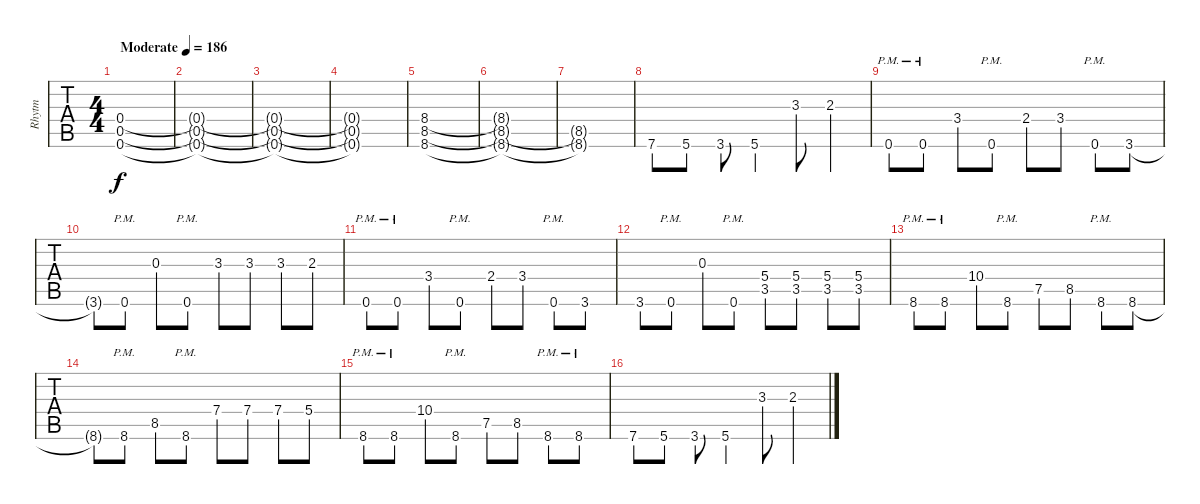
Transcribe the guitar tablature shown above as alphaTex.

\track ("Rhytm" "Rhytm") {instrument distortionguitar}
\staff {tabs}
\tuning (Eb4 Bb3 Gb3 Db3 Ab2 Db2) {hide}
\ts (4 4)
\tempo (186 "Moderate")
\clef g2
\ks db
(0.4 0.5 0.6).1{dy f instrument distortionguitar} |
(0.4{t} 0.5{t} 0.6{t}).1 |
(0.4{t} 0.5{t} 0.6{t}).1 |
(0.4{t} 0.5{t} 0.6{t}).1 |
(8.4 8.5 8.6).1 |
(8.4{t} 8.5{t} 8.6{t}).1 |
(8.5{t} 8.6{t}).1 |
7.6.8 5.6.8 3.6.8 5.6.4 3.3.8 2.3.4 |
0.6{pm}.8 0.6{pm}.8 3.4.8 0.6{pm}.8 2.4.8 3.4.8 0.6{pm}.8 3.6.8 |
3.6{t}.8 0.6{pm}.8 0.3.8 0.6{pm}.8 3.3.8 3.3.8 3.3.8 2.3.8 |
0.6{pm}.8 0.6{pm}.8 3.4.8 0.6{pm}.8 2.4.8 3.4.8 0.6{pm}.8 3.6.8 |
3.6.8 0.6{pm}.8 0.3.8 0.6{pm}.8 (5.4 3.5).8 (5.4 3.5).8 (5.4 3.5).8 (5.4 3.5).8 |
8.6{pm}.8 8.6{pm}.8 10.4.8 8.6{pm}.8 7.5.8 8.5.8 8.6{pm}.8 8.6.8 |
8.6{t}.8 8.6{pm}.8 8.5.8 8.6{pm}.8 7.4.8 7.4.8 7.4.8 5.4.8 |
8.6{pm}.8 8.6{pm}.8 10.4.8 8.6{pm}.8 7.5.8 8.5.8 8.6{pm}.8 8.6{pm}.8 |
7.6.8 5.6.8 3.6.8 5.6.4 3.3.8 2.3.4
